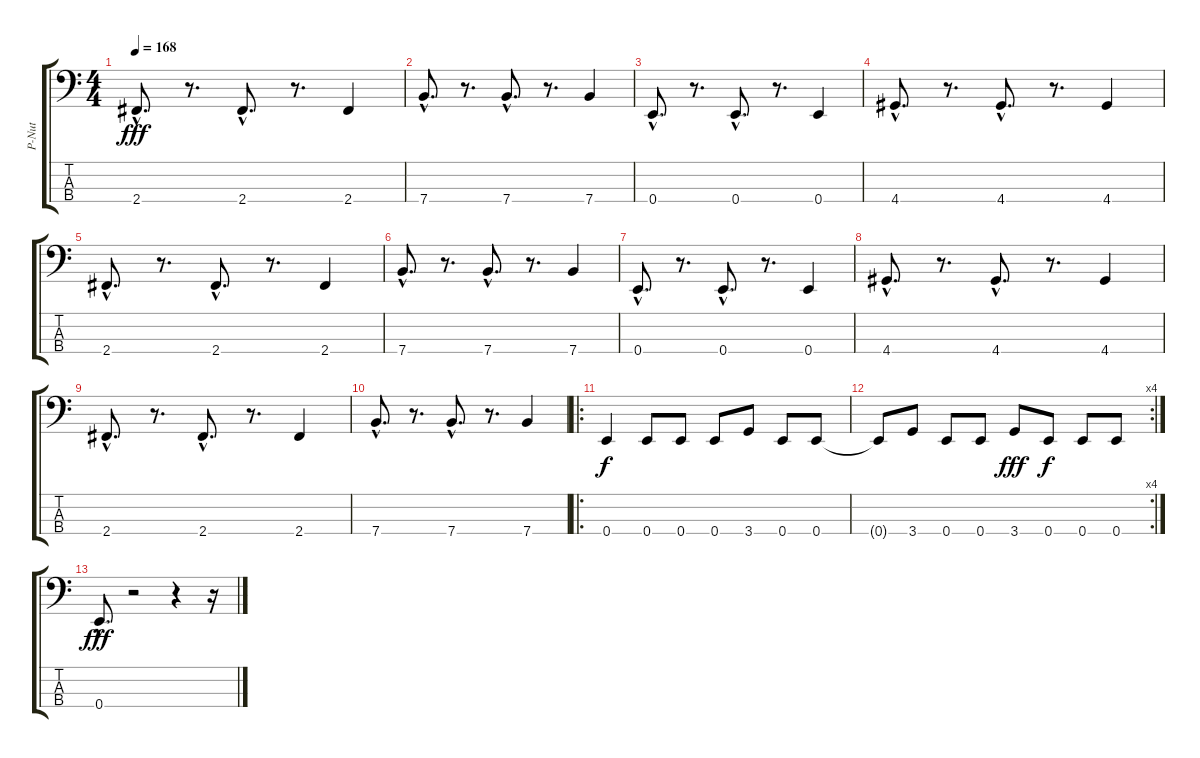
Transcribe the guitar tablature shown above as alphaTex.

\track ("P-Nut" "P-Nut") {instrument electricbassfinger}
\staff {score tabs}
\tuning (G2 D2 A1 E1) {hide}
\ts (4 4)
\tempo 168
\clef f4
\ks c
2.4{hac}.8{d dy fff} r.8{d} 2.4{hac}.8{d} r.8{d} 2.4.4 |
7.4{hac}.8{d} r.8{d} 7.4{hac}.8{d} r.8{d} 7.4.4 |
0.4{hac}.8{d} r.8{d} 0.4{hac}.8{d} r.8{d} 0.4.4 |
4.4{hac}.8{d} r.8{d} 4.4{hac}.8{d} r.8{d} 4.4.4 |
2.4{hac}.8{d} r.8{d} 2.4{hac}.8{d} r.8{d} 2.4.4 |
7.4{hac}.8{d} r.8{d} 7.4{hac}.8{d} r.8{d} 7.4.4 |
0.4{hac}.8{d} r.8{d} 0.4{hac}.8{d} r.8{d} 0.4.4 |
4.4{hac}.8{d} r.8{d} 4.4{hac}.8{d} r.8{d} 4.4.4 |
2.4{hac}.8{d} r.8{d} 2.4{hac}.8{d} r.8{d} 2.4.4 |
7.4{hac}.8{d} r.8{d} 7.4{hac}.8{d} r.8{d} 7.4.4 |
\ro
0.4.4{dy f} 0.4.8 0.4.8 0.4.8 3.4.8 0.4.8 0.4.8 |
\rc 4
0.4{t}.8 3.4.8 0.4.8 0.4.8 3.4.8{dy fff} 0.4.8{dy f} 0.4.8 0.4.8 |
0.4{hac}.8{d dy fff} r.2 r.4 r.16
